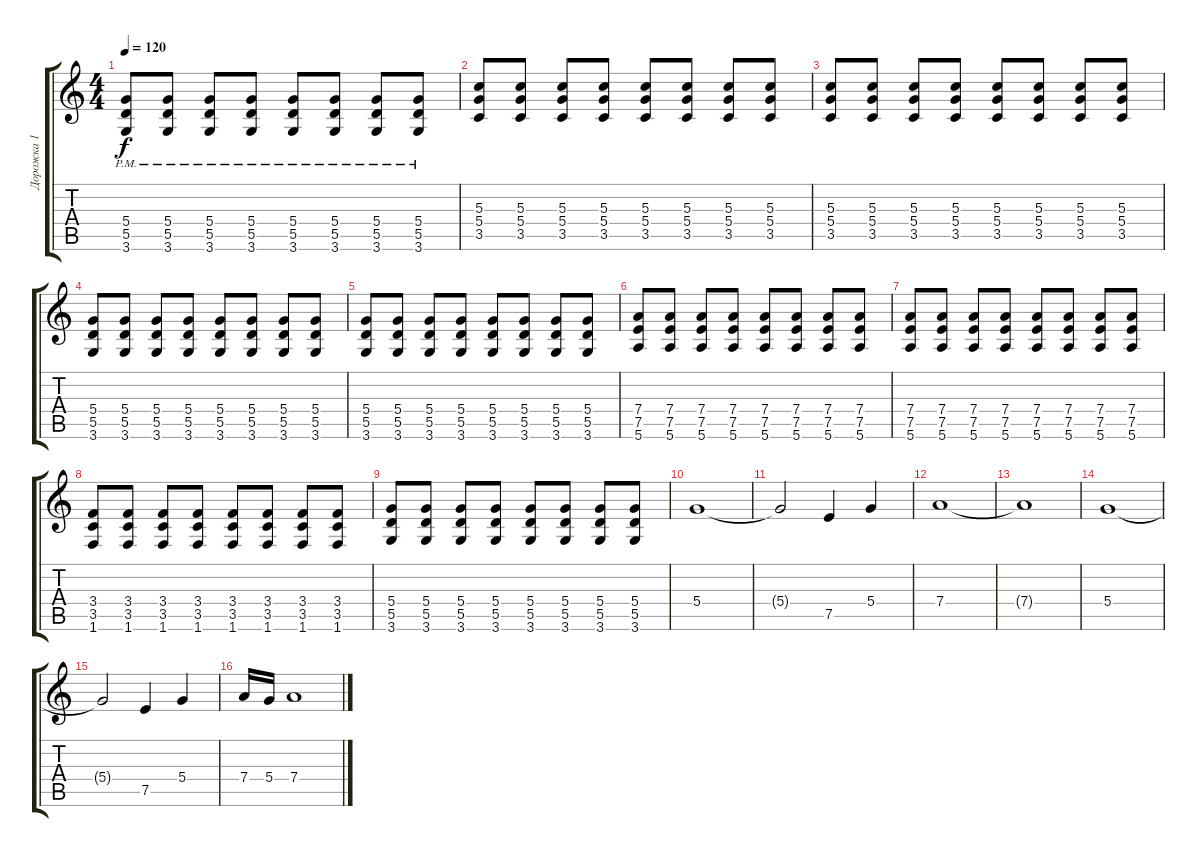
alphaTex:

\track ("Дорожка 1" "Дорожка 1") {instrument distortionguitar}
\staff {score tabs}
\tuning (E4 B3 G3 D3 A2 E2) {hide}
\ts (4 4)
\tempo 120
\clef g2
\ks c
(5.4{pm} 5.5{pm} 3.6{pm}).8{dy f} (5.4{pm} 5.5{pm} 3.6{pm}).8 (5.4{pm} 5.5{pm} 3.6{pm}).8 (5.4{pm} 5.5{pm} 3.6{pm}).8 (5.4{pm} 5.5{pm} 3.6{pm}).8 (5.4{pm} 5.5{pm} 3.6{pm}).8 (5.4{pm} 5.5{pm} 3.6{pm}).8 (5.4{pm} 5.5{pm} 3.6{pm}).8 |
(5.3 5.4 3.5).8 (5.3 5.4 3.5).8 (5.3 5.4 3.5).8 (5.3 5.4 3.5).8 (5.3 5.4 3.5).8 (5.3 5.4 3.5).8 (5.3 5.4 3.5).8 (5.3 5.4 3.5).8 |
(5.3 5.4 3.5).8 (5.3 5.4 3.5).8 (5.3 5.4 3.5).8 (5.3 5.4 3.5).8 (5.3 5.4 3.5).8 (5.3 5.4 3.5).8 (5.3 5.4 3.5).8 (5.3 5.4 3.5).8 |
(5.4 5.5 3.6).8 (5.4 5.5 3.6).8 (5.4 5.5 3.6).8 (5.4 5.5 3.6).8 (5.4 5.5 3.6).8 (5.4 5.5 3.6).8 (5.4 5.5 3.6).8 (5.4 5.5 3.6).8 |
(5.4 5.5 3.6).8 (5.4 5.5 3.6).8 (5.4 5.5 3.6).8 (5.4 5.5 3.6).8 (5.4 5.5 3.6).8 (5.4 5.5 3.6).8 (5.4 5.5 3.6).8 (5.4 5.5 3.6).8 |
(7.4 7.5 5.6).8 (7.4 7.5 5.6).8 (7.4 7.5 5.6).8 (7.4 7.5 5.6).8 (7.4 7.5 5.6).8 (7.4 7.5 5.6).8 (7.4 7.5 5.6).8 (7.4 7.5 5.6).8 |
(7.4 7.5 5.6).8 (7.4 7.5 5.6).8 (7.4 7.5 5.6).8 (7.4 7.5 5.6).8 (7.4 7.5 5.6).8 (7.4 7.5 5.6).8 (7.4 7.5 5.6).8 (7.4 7.5 5.6).8 |
(3.4 3.5 1.6).8 (3.4 3.5 1.6).8 (3.4 3.5 1.6).8 (3.4 3.5 1.6).8 (3.4 3.5 1.6).8 (3.4 3.5 1.6).8 (3.4 3.5 1.6).8 (3.4 3.5 1.6).8 |
(5.4 5.5 3.6).8 (5.4 5.5 3.6).8 (5.4 5.5 3.6).8 (5.4 5.5 3.6).8 (5.4 5.5 3.6).8 (5.4 5.5 3.6).8 (5.4 5.5 3.6).8 (5.4 5.5 3.6).8 |
5.4.1{volume 16} |
5.4{t}.2 7.5.4 5.4.4 |
7.4.1 |
7.4{t}.1 |
5.4.1{volume 16} |
5.4{t}.2 7.5.4 5.4.4 |
7.4.16 5.4.16 7.4.1
